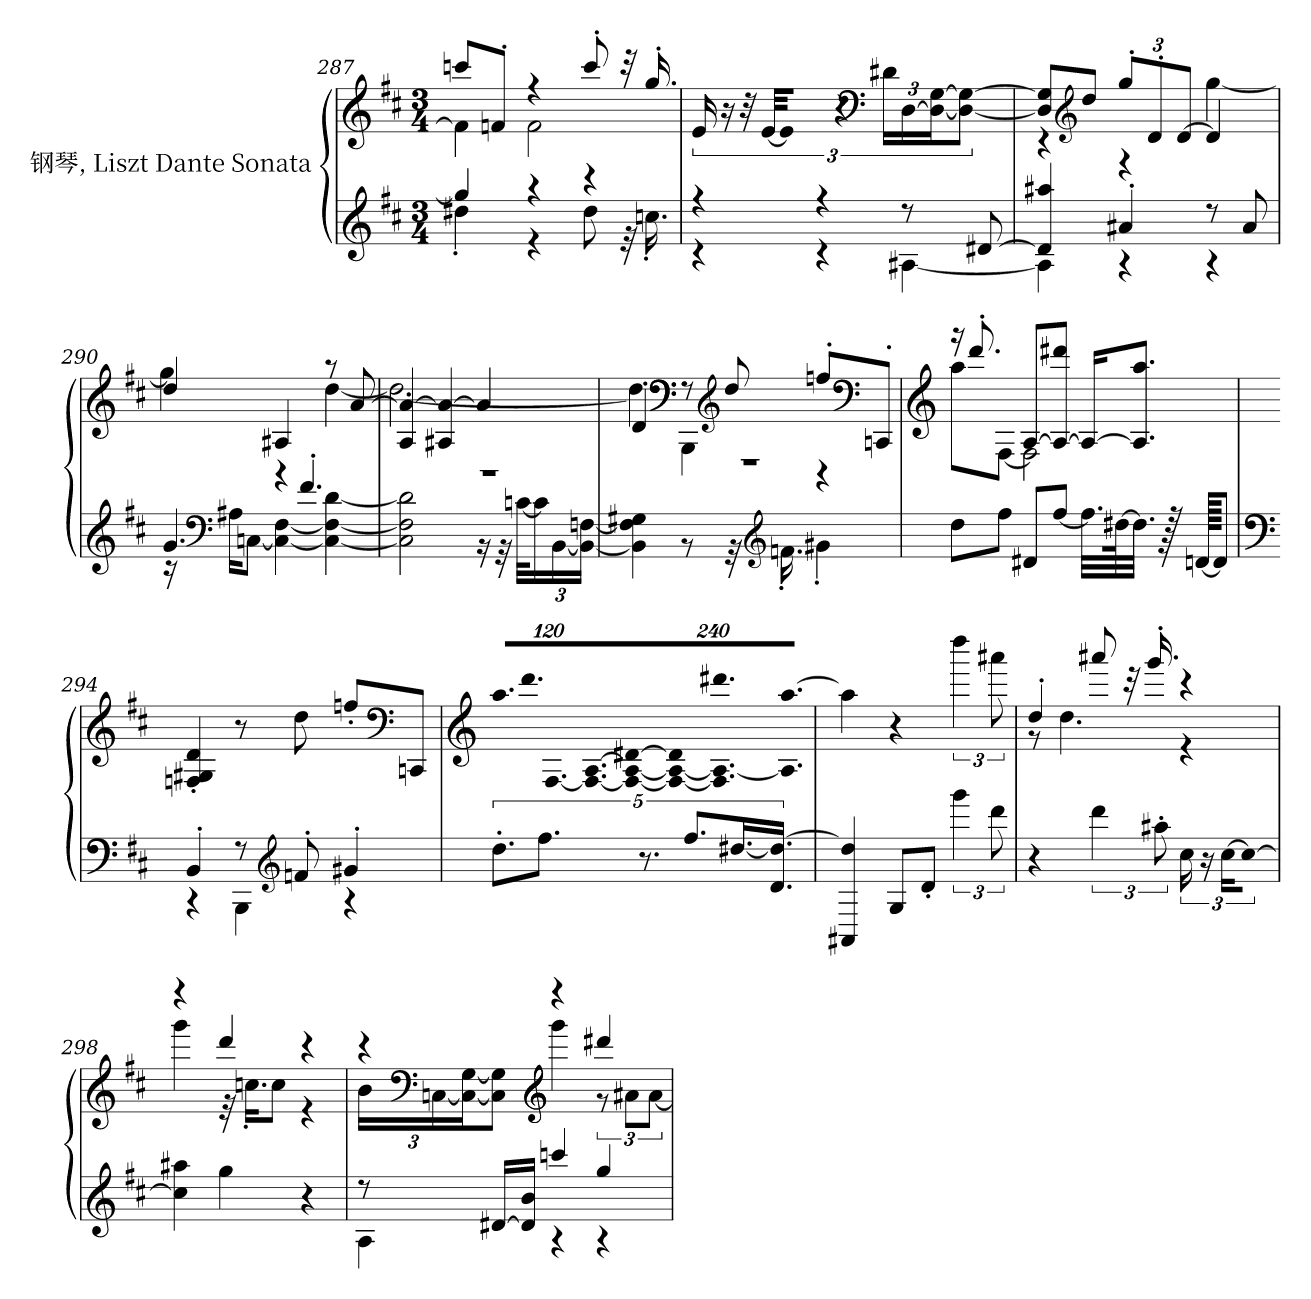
**kern	**kern
*part1	*part1
*staff2	*staff1
*I"钢琴, Liszt Dante Sonata	*
!!LO:LB:g=z
*clefG2	*clefG2
*k[f#c#]	*k[f#c#]
*M3/4	*M3/4
=287	=287
*^	*^
4gg/]	4dd#X'\	8cccn/L	4f#\]
.	.	8fn'/J	.
4r	4r	4r	2f\
4r	8dd#\	8ccc'/	.
.	32r	32r	.
.	16.ccn'\	16.gg'/	.
*	*	*v	*v
=288	=288	=288
4r	4r	24e/
.	.	24r
.	.	48r
.	.	[48e/KKL
.	.	8e/J]
4r	4r	4r
*	*	*clefF4
*	*	*Xbrackettup
8r	[4A#X\	24d#X\LL
.	.	[24D\
.	.	24D\_ [24G\J
[8d#X/	.	8D\_ 8G\_J
=289	=289	=289
*	*	*^
4d#/] 4aa#X/	4A#\]	8D/] 8G/]L	4r
*	*	*clefG2	*
.	.	8dd/J	.
4a#X'/	4r	12gg'/L	4r
.	.	12d'/	.
.	.	[12d/J	.
8r	4r	4d/]	[4gg\
8a#/	.	.	.
!!LO:LB:g=z	!!
=290	=290	=290	=290
4.g/	16r	4dd/	4gg\]
*clefF4	*	*	*
.	16A#X\KL	.	.
.	[8Cn\J	.	.
.	4C\_ [4F#\	4A#X/	4r
4.f#'/	.	.	.
.	4C\_ 4F#\_ [4d\	8r	[4dd\
.	.	[8a/	.
=291	=291	=291	=291
2.r	2C\] 2F#\] 2d\]	4A/ 4a/_	2.dd\_
.	.	4A#X/ 4a/_	.
.	16r	4a/]	.
.	32r	.	.
.	[32cn\KLL	.	.
*	*Xbrackettup	*	*
.	24c\]	.	.
.	[24BB\	.	.
.	24BB\_ [24Fn\JJ	.	.
=292	=292	=292	=292
2.r	4BB\] 4F\] 4G#X\	4d'/	4dd\]
*	*	*clefF4	*
.	8r	8r	4BBB\
*	*	*clefG2	*
.	32r	8dd/	.
*clefG2	*	*	*
.	16.fn'\	.	.
.	4g#X'\	8ffn'/L	4r
*	*	*clefF4	*
.	.	8CCn'/J	.
*v	*v	*	*
!!LO:PB:g=z	!!
=293	=293	=293
*	*clefG2	*
8dd\L	16r	8aa\L
.	8.ddd'/	.
8ff#\J	.	[8F#\J
8d#X/L	[8A/L	2F#\]
[8ff#/J	8A/_ 8ddd#X/J	.
32.ff#\LLL]	16A/KL_	.
[64dd#X\K	.	.
32.dd#\JJJ]	8.A/] 8.aa/J	.
128r	.	.
[128dn/KKKKL	.	.
8d/J]	.	.
*	*v	*v
=294	=294
*clefF4	*
*^	*
4BB'/	4r	4Fn/' 4G#X/' 4d/'
8r	4BBB\	8r
*clefG2	*	*
8fn'/	.	8dd\
4g#X'/	4r	8ffn'/L
*	*	*clefF4
.	.	8CCn/J
*v	*v	*
!!LO:LB:g=z
=295	=295
*	*clefG2
*brackettup	*
!	!LO:N:vis=16.
10.dd'\L	960%103aa/LL
!	!LO:N:vis=32.
.	1920%103ddd/L
10.ff#\J	.
!	!LO:N:vis=32.
.	[1920%103F#/
!	!LO:N:vis=32.
.	1920%103F#/_ [1920%103A/JJ
!	!LO:N:vis=8
.	960%137F#/_ 960%137A/_ [960%137d#X/
10.r	.
!	!LO:N:vis=256%9
.	960%17F#/_ 960%17A/_ 960%17d#/]KKK
!	!LO:N:vis=4.
.	640%137F#/] 640%137A/_ 640%137ddd#X/
10.ff#/L	.
[20.dd#X/L	.
!	!LO:N:vis=16.
.	960%103A/] [960%103aa/Jk
20.d/ 20.dd#/_JJ	.
=296	=296
4AA#X/ 4dd#/]	4aa\]
8G/L	4r
8d'/J	.
*	*brackettup
6ggg\	6dddd\
12ddd\	12aaa#X\
=297	=297
*	*^
4r	4dd'/	8r
.	.	4.dd\
6ddd\	8aaa#X/	.
.	32r	.
.	16.ggg'/	.
12aa#X'\	.	.
24cc#\	4r	4r
24r	.	.
[24cc#\KL	.	.
8cc#\J_	.	.
=298	=298	=298
4cc#\] 4aa#X\	4r	4ggg\
4gg\	4ddd/	32r
.	.	16.ccn'\KL
.	.	8cc\J
4r	4r	4r
!!LO:LB:g=z	!!
=299	=299	=299
*^	*	*
*	*	*	*Xbrackettup
8r	4A\	4r	24b\LL
*	*	*clefF4	*
.	.	.	[24Cn\
.	.	.	24C\_ [24G\J
[16d#X/LL	.	.	8C\] 8G\]J
16d#/] 16b/JJ	.	.	.
*	*	*clefG2	*
4cccn/	4r	4r	4ggg\
*	*	*	*brackettup
4gg/	4r	4ddd#X/	12r
.	.	.	12a#X\L
.	.	.	[12a#\J
*v	*v	*	*
*	*v	*v
=	=
*-	*-
